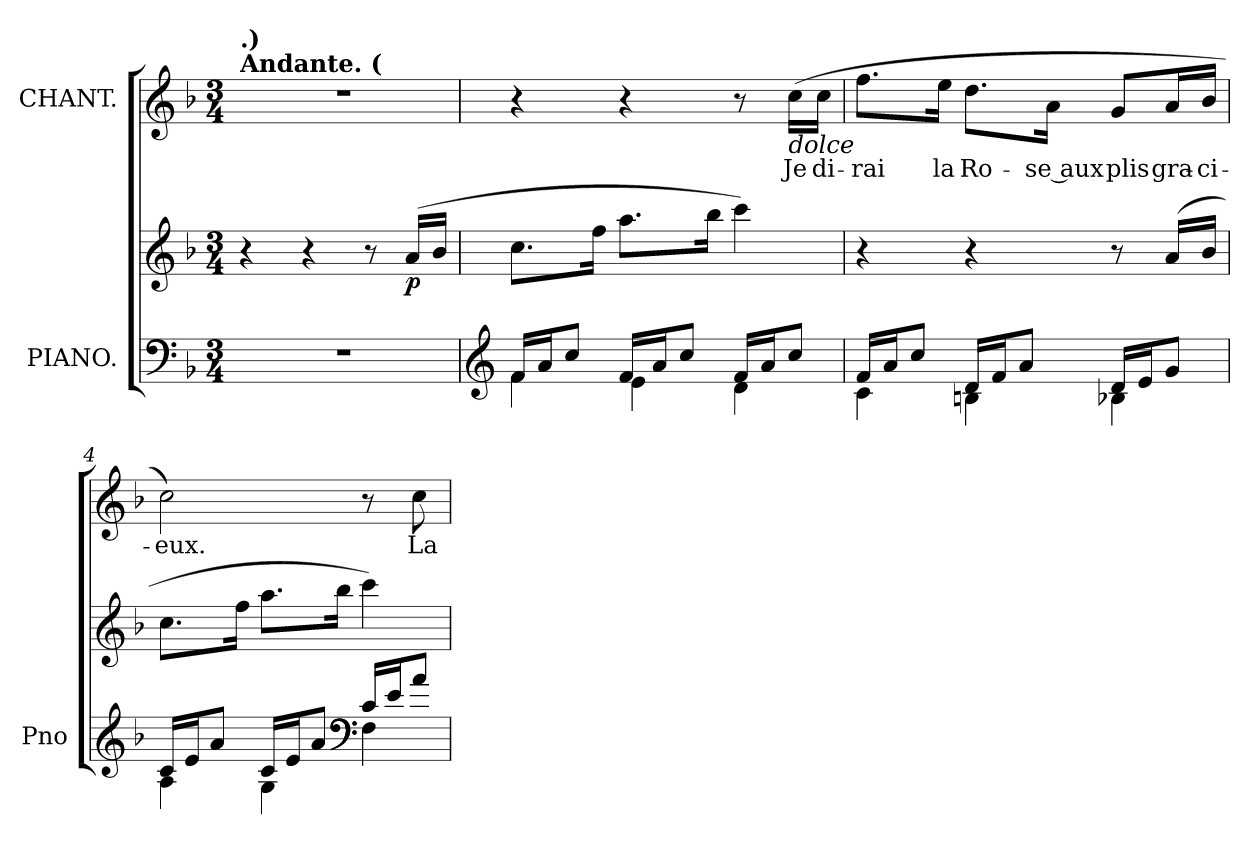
**kern	**kern	**dynam	**kern	**text	**dynam
*part2	*part2	*part2	*part1	*part1	*part1
*staff3	*staff2	*staff2/3	*staff1	*staff1	*staff1
*I"PIANO.	*	*	*I"CHANT.	*	*
*I'Pno	*	*	*	*	*
*clefF4	*clefG2	*	*clefG2	*	*
*k[b-]	*k[b-]	*	*k[b-]	*	*
*M3/4	*M3/4	*	*M3/4	*	*
*MM66	*MM66	*	*MM66	*	*
=1	=1	=1	=1	=1	=1
!	!	!	!LO:TX:a:B:t=Andante. (	!	!
!	!	!	!LO:TX:a:B:t=.)	!	!
2.r	4r	.	2.r	.	.
.	4r	.	.	.	.
.	8r	.	.	.	.
!	!	!LO:DY:b	!	!	!
.	(>16a/LL	p	.	.	.
.	16b-/JJ	.	.	.	.
=2	=2	=2	=2	=2	=2
*clefG2	*	*	*	*	*
*^	*	*	*	*	*
16f/LL	4f\	8.cc\L	.	4r	.	.
16a/J	.	.	.	.	.	.
8cc/J	.	.	.	.	.	.
.	.	16ff\Jk	.	.	.	.
16f/LL	4e\	8.aa\L	.	4r	.	.
16a/J	.	.	.	.	.	.
8cc/J	.	.	.	.	.	.
.	.	16bb-\Jk	.	.	.	.
16f/LL	4d\	4ccc\)	.	8r	.	.
16a/J	.	.	.	.	.	.
!	!	!	!	!LO:TX:b:i:t=dolce	!	!
!	!	!	!	!	!LO:LY:b	!
8cc/J	.	.	.	(16cc\LL	Je	.
!	!	!	!	!	!LO:LY:b	!
.	.	.	.	16cc\JJ	di-	.
=3	=3	=3	=3	=3	=3	=3
!	!	!	!	!	!LO:LY:b	!
16f/LL	4c\	4r	.	8.ff\L	-rai	.
16a/J	.	.	.	.	.	.
8cc/J	.	.	.	.	.	.
!	!	!	!	!	!LO:LY:b	!
.	.	.	.	16ee\Jk	la	.
!	!	!	!	!	!LO:LY:b	!
16d/LL	4Bn\	4r	.	8.dd\L	Ro-	.
16f/J	.	.	.	.	.	.
8a/J	.	.	.	.	.	.
!	!	!	!	!	!LO:LY:b	!
.	.	.	.	16a\Jk	-se aux	.
!	!	!	!	!	!LO:LY:b	!
16d/LL	4B-X\	8r	.	8g/L	plis	.
16e/J	.	.	.	.	.	.
!	!	!	!	!	!LO:LY:b	!
8g/J	.	(>16a/LL	.	16a/L	gra-	.
!	!	!	!	!	!LO:LY:b	!
.	.	16b-/JJ	.	16b-/JJ	-ci-	.
!!LO:LB:g=z
=4	=4	=4	=4	=4	=4	=4
!	!	!	!	!	!LO:LY:b	!
16c/LL	4A\	8.cc\L	.	2cc\)	-eux.	.
16e/J	.	.	.	.	.	.
8a/J	.	.	.	.	.	.
.	.	16ff\Jk	.	.	.	.
16c/LL	4G\	8.aa\L	.	.	.	.
16e/J	.	.	.	.	.	.
8a/J	.	.	.	.	.	.
.	.	16bb-\Jk	.	.	.	.
*clefF4	*	*	*	*	*	*
16c/LL	4F\	4ccc\)	.	8r	.	.
16e/J	.	.	.	.	.	.
!	!	!	!	!	!LO:LY:b	!LO:DY:a
8a/J	.	.	.	8cc\	La	other-dynamics
*v	*v	*	*	*	*	*
=	=	=	=	=	=
*-	*-	*-	*-	*-	*-
